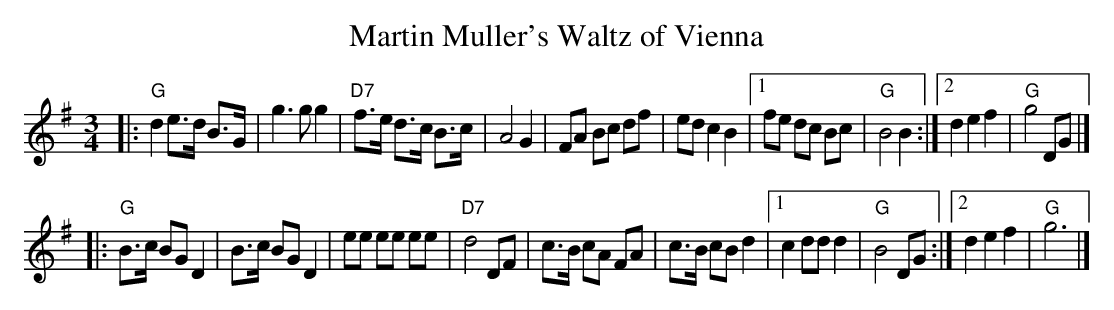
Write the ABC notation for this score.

X:1
T:Martin Muller's Waltz of Vienna
M:3/4
L:1/8
K:G
|:"G"d2e>d B>G| g3gg2| "D7"f>e d>c B>c | A4G2 |FA Bc df | ed c2B2 |1 fe dc Bc | "G"B4B2 :|2 d2e2f2 | "G" g4DG|]
|:"G"B>c BGD2 | B>c BGD2 | ee ee ee | "D7"d4DF | c>B cA FA | c>B cB d2 |1 c2ddd2 | "G" B4DG :|2d2e2f2 | "G"g6|]
